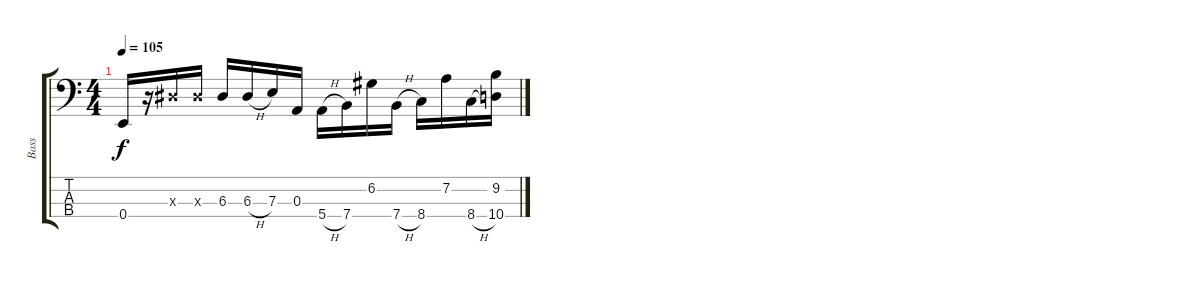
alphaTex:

\track ("Bass" "Bass") {instrument slapbass2}
\staff {score tabs}
\tuning (G2 D2 A1 E1) {hide}
\ts (4 4)
\tempo 105
\clef f4
\ks c
0.4.16{dy f volume 2} r.16 6.3{x}.16 6.3{x}.16 6.3.16 6.3{h}.16 7.3.16 0.3.16 5.4{h}.16 7.4.16 6.2.16 7.4{h}.16 8.4.16 7.2.16 8.4{h}.16 (9.2 10.4).16{volume 0}
